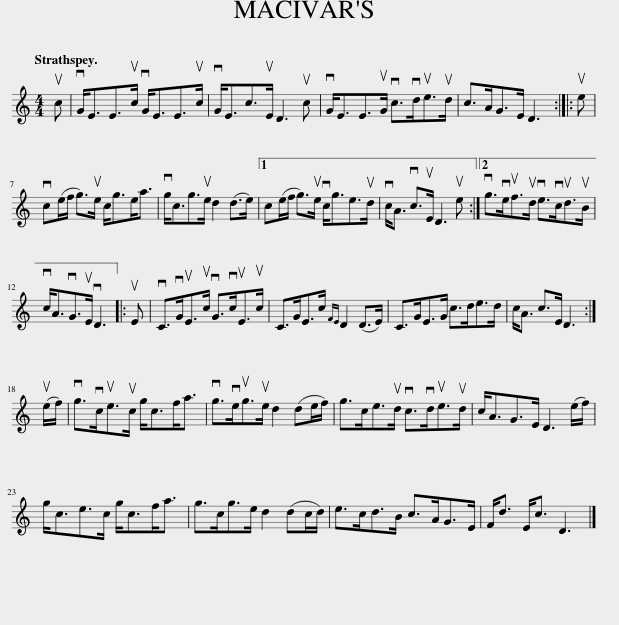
X:1
L:1/8
Q:1/4=120
M:4/4
I:linebreak $
K:C
V:1 treble
V:1
 uc | vG<EE>uc vG<EE>uc | vG<Ec>uE D3 uc | vG<EE>uG vc>vdue>ud | c>AG>E D3 :: %5
 ue |$ vc(e/f/ g>)ue c<ge<a | vg<cg>ue d2 (d>e) |1 c(e/f/ g>)ue vc<ge>ud | vc<A vc>uE D3 ue :|2 %10
 vg>veuf>ud ve>vcud>uB |$ vc<AvG>uE vD3 |: uE | vC>vGuE>uc vG>vcuE>uc | C>GE>c{FE} D2 (D>E) | %15
 C>GE>G c>de>d | c<A c>E D3 :|$ (ue/f/) | vg>vcue>uc g<cf<a | vg>veug>ue d2 (de/f/) | %20
 g>ce>ud vc>vdue>ud | c<AG>E D3 (e/f/) |$ g<ce>c g<cf<a | g>cg>e d2 (dc/d/) | e>cd>B c>AG>E | %25
 F<d E<c D3 |] %26
